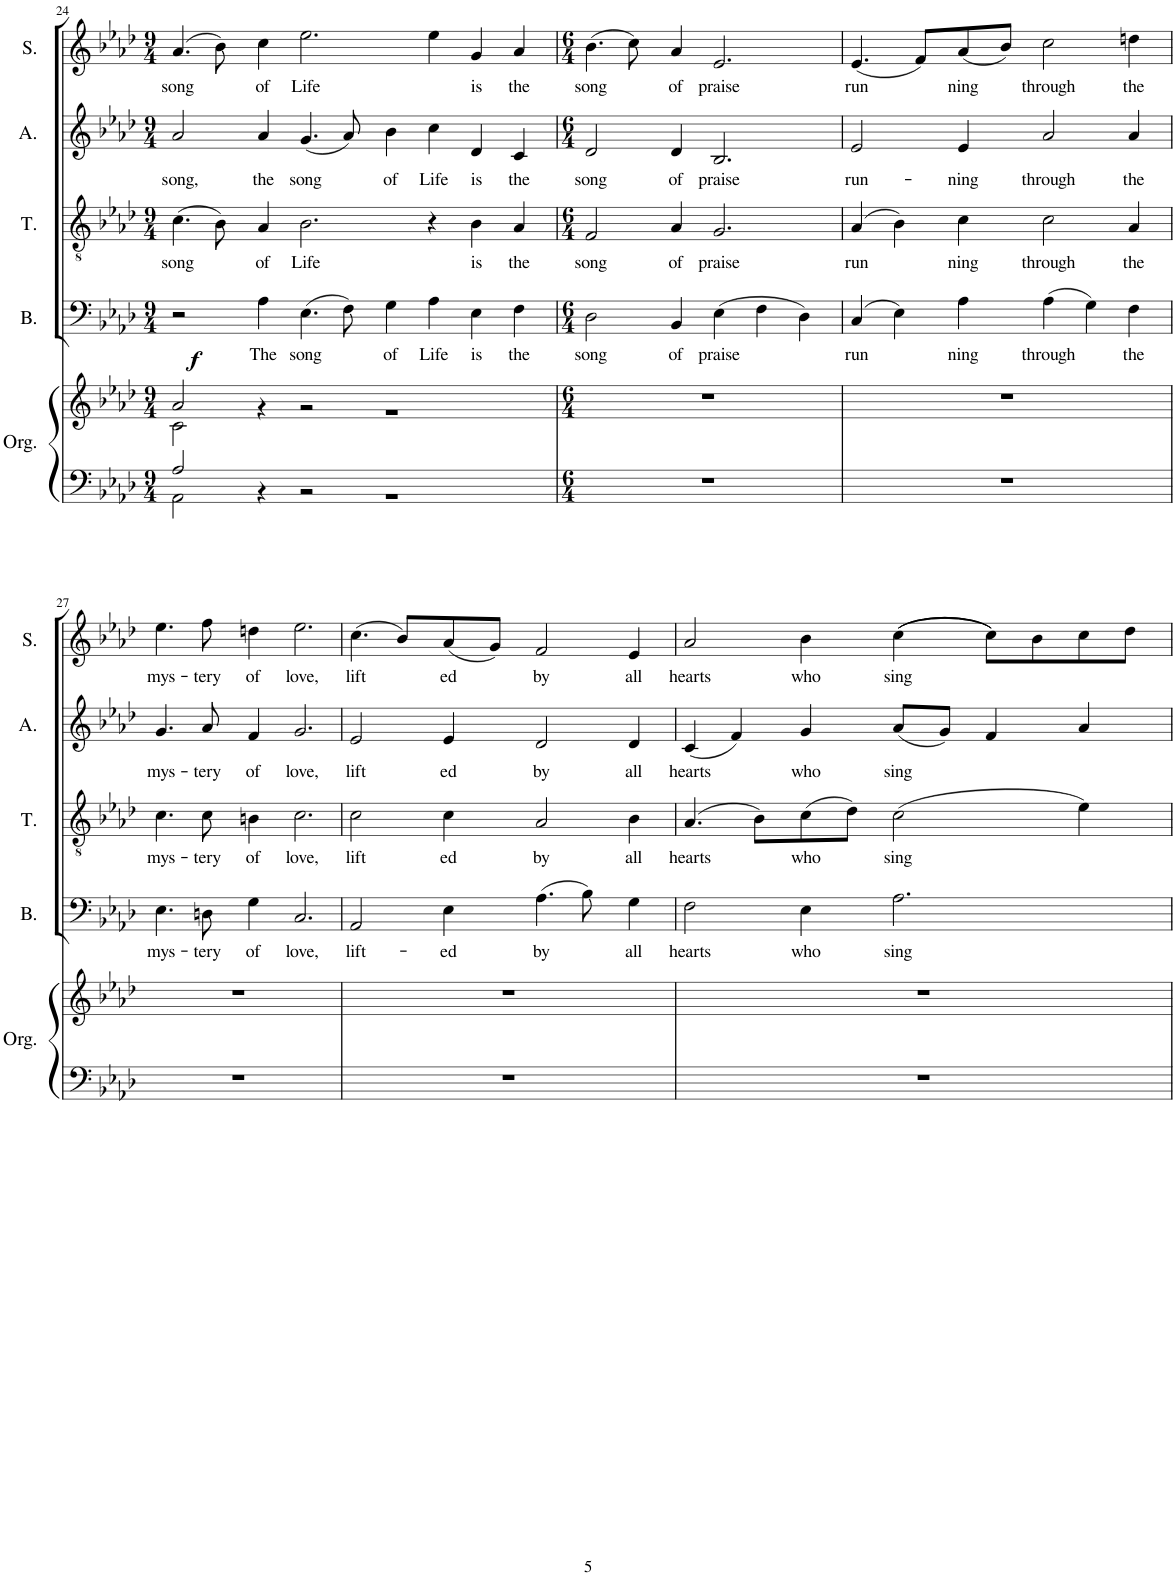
**kern	**kern	**kern	**text	**dynam	**kern	**text	**kern	**text	**kern	**text
*part5	*part5	*part4	*part4	*part4	*part3	*part3	*part2	*part2	*part1	*part1
*staff6	*staff5	*staff4	*staff4	*staff4	*staff3	*staff3	*staff2	*staff2	*staff1	*staff1
*I"Organ	*	*I"Bass	*	*	*I"Tenor	*	*I"Alto	*	*I"Soprano	*
*I'Org.	*	*I'B.	*	*	*I'T.	*	*I'A.	*	*I'S.	*
!!LO:PB:g=z
*clefF4	*clefG2	*clefF4	*	*	*clefGv2	*	*clefG2	*	*clefG2	*
*k[b-e-a-d-]	*k[b-e-a-d-]	*k[b-e-a-d-]	*	*	*k[b-e-a-d-]	*	*k[b-e-a-d-]	*	*k[b-e-a-d-]	*
*M9/4	*M9/4	*M9/4	*	*	*M9/4	*	*M9/4	*	*M9/4	*
=24	=24	=24	=24	=24	=24	=24	=24	=24	=24	=24
*^	*^	*	*	*	*	*	*	*	*	*
*	*^	*	*	*	*	*	*	*	*	*	*	*
!	!	!	!	!	!	!	!	!	!LO:LY:b	!	!LO:LY:b	!	!LO:LY:b
0ryy	2A-/	2AA-\	2a-/	2c\	2r	.	.	(4.c\	song	2a-/	song,	(4.a-/	song
.	.	.	.	.	.	.	.	8B-\)	.	.	.	8b-\)	.
!	!	!	!	!	!	!LO:LY:b	!LO:DY:b	!	!LO:LY:b	!	!LO:LY:b	!	!LO:LY:b
.	4ryy	4r	4ryy	4r	4A-\	The	f	4A-/	of	4a-/	the	4cc\	of
!	!	!	!	!	!	!LO:LY:b	!	!	!LO:LY:b	!	!LO:LY:b	!	!LO:LY:b
.	2ryy	2r	2ryy	2r	(4.E-\	song	.	2.B-\	Life	(4.g/	song	2.ee-\	Life
.	.	.	.	.	8F\)	.	.	.	.	8a-/)	.	.	.
!	!	!	!	!	!	!LO:LY:b	!	!	!	!	!LO:LY:b	!	!
.	1ryy	1r	4ryy	1r	4G\	of	.	.	.	4b-\	of	.	.
!	!	!	!	!	!	!LO:LY:b	!	!	!	!	!LO:LY:b	!	!
.	.	.	2ryy	.	4A-\	Life	.	4r	.	4cc\	Life	4ee-\	.
!	!	!	!	!	!	!LO:LY:b	!	!	!LO:LY:b	!	!LO:LY:b	!	!LO:LY:b
.	.	.	.	.	4E-\	is	.	4B-\	is	4d-/	is	4g/	is
!	!	!	!	!	!	!LO:LY:b	!	!	!LO:LY:b	!	!LO:LY:b	!	!LO:LY:b
4ryy	.	.	4ryy	.	4F\	the	.	4A-/	the	4c/	the	4a-/	the
*v	*v	*v	*	*	*	*	*	*	*	*	*	*	*
*	*v	*v	*	*	*	*	*	*	*	*	*
=25	=25	=25	=25	=25	=25	=25	=25	=25	=25	=25
*M6/4	*M6/4	*M6/4	*	*	*M6/4	*	*M6/4	*	*M6/4	*
!	!	!	!LO:LY:b	!	!	!LO:LY:b	!	!LO:LY:b	!	!LO:LY:b
1.r	1.r	2D-\	song	.	2F/	song	2d-/	song	(4.b-\	song
.	.	.	.	.	.	.	.	.	8cc\)	.
!	!	!	!LO:LY:b	!	!	!LO:LY:b	!	!LO:LY:b	!	!LO:LY:b
.	.	4BB-/	of	.	4A-/	of	4d-/	of	4a-/	of
!	!	!	!LO:LY:b	!	!	!LO:LY:b	!	!LO:LY:b	!	!LO:LY:b
.	.	(4E-\	praise	.	2.G/	praise	2.B-/	praise	2.e-/	praise
.	.	4F\	.	.	.	.	.	.	.	.
.	.	4D-\)	.	.	.	.	.	.	.	.
=26	=26	=26	=26	=26	=26	=26	=26	=26	=26	=26
!	!	!	!LO:LY:b	!	!	!LO:LY:b	!	!LO:LY:b	!	!LO:LY:b
1.r	1.r	(4C/	run	.	(4A-/	run	2e-/	run-	(4.e-/	run
.	.	4E-\)	.	.	4B-\)	.	.	.	.	.
.	.	.	.	.	.	.	.	.	8f/L)	.
!	!	!	!LO:LY:b	!	!	!LO:LY:b	!	!LO:LY:b	!	!LO:LY:b
.	.	4A-\	ning	.	4c\	ning	4e-/	-ning	(8a-/	ning
.	.	.	.	.	.	.	.	.	8b-/J)	.
!	!	!	!LO:LY:b	!	!	!LO:LY:b	!	!LO:LY:b	!	!LO:LY:b
.	.	(4A-\	through	.	2c\	through	2a-/	through	2cc\	through
.	.	4G\)	.	.	.	.	.	.	.	.
!	!	!	!LO:LY:b	!	!	!LO:LY:b	!	!LO:LY:b	!	!LO:LY:b
.	.	4F\	the	.	4A-/	the	4a-/	the	4ddn\	the
!!LO:LB:g=z
=27	=27	=27	=27	=27	=27	=27	=27	=27	=27	=27
!	!	!	!LO:LY:b	!	!	!LO:LY:b	!	!LO:LY:b	!	!LO:LY:b
1.r	1.r	4.E-\	mys-	.	4.c\	mys-	4.g/	mys-	4.ee-\	mys-
!	!	!	!LO:LY:b	!	!	!LO:LY:b	!	!LO:LY:b	!	!LO:LY:b
.	.	8Dn\	-tery	.	8c\	-tery	8a-/	-tery	8ff\	-tery
!	!	!	!LO:LY:b	!	!	!LO:LY:b	!	!LO:LY:b	!	!LO:LY:b
.	.	4G\	of	.	4Bn\	of	4f/	of	4ddn\	of
!	!	!	!LO:LY:b	!	!	!LO:LY:b	!	!LO:LY:b	!	!LO:LY:b
.	.	2.C/	love,	.	2.c\	love,	2.g/	love,	2.ee-\	love,
=28	=28	=28	=28	=28	=28	=28	=28	=28	=28	=28
!	!	!	!LO:LY:b	!	!	!LO:LY:b	!	!LO:LY:b	!	!LO:LY:b
1.r	1.r	2AA-/	lift-	.	2c\	lift	2e-/	lift	(4.cc\	lift
.	.	.	.	.	.	.	.	.	8b-/L)	.
!	!	!	!LO:LY:b	!	!	!LO:LY:b	!	!LO:LY:b	!	!LO:LY:b
.	.	4E-\	-ed	.	4c\	ed	4e-/	ed	(8a-/	ed
.	.	.	.	.	.	.	.	.	8g/J)	.
!	!	!	!LO:LY:b	!	!	!LO:LY:b	!	!LO:LY:b	!	!LO:LY:b
.	.	(4.A-\	by	.	2A-/	by	2d-/	by	2f/	by
.	.	8B-\)	.	.	.	.	.	.	.	.
!	!	!	!LO:LY:b	!	!	!LO:LY:b	!	!LO:LY:b	!	!LO:LY:b
.	.	4G\	all	.	4B-\	all	4d-/	all	4e-/	all
=29	=29	=29	=29	=29	=29	=29	=29	=29	=29	=29
!	!	!	!LO:LY:b	!	!	!LO:LY:b	!	!LO:LY:b	!	!LO:LY:b
1.r	1.r	2F\	hearts	.	(4.A-/	hearts	(4c/	hearts	2a-/	hearts
.	.	.	.	.	.	.	4f/)	.	.	.
.	.	.	.	.	8B-\L)	.	.	.	.	.
!	!	!	!LO:LY:b	!	!	!LO:LY:b	!	!LO:LY:b	!	!LO:LY:b
.	.	4E-\	who	.	(8c\	who	4g/	who	4b-\	who
.	.	.	.	.	8d-\J)	.	.	.	.	.
!	!	!	!LO:LY:b	!	!	!LO:LY:b	!	!LO:LY:b	!	!LO:LY:b
.	.	2.A-\	sing	.	(2c\	sing	(8a-/L	sing	(((4cc\	sing
.	.	.	.	.	.	.	8g/J)	.	.	.
.	.	.	.	.	.	.	4f/	.	8cc\L)))	.
.	.	.	.	.	.	.	.	.	8b-\	.
.	.	.	.	.	4e-\)	.	4a-/	.	8cc\	.
.	.	.	.	.	.	.	.	.	8dd-\J	.
=	=	=	=	=	=	=	=	=	=	=
*-	*-	*-	*-	*-	*-	*-	*-	*-	*-	*-
